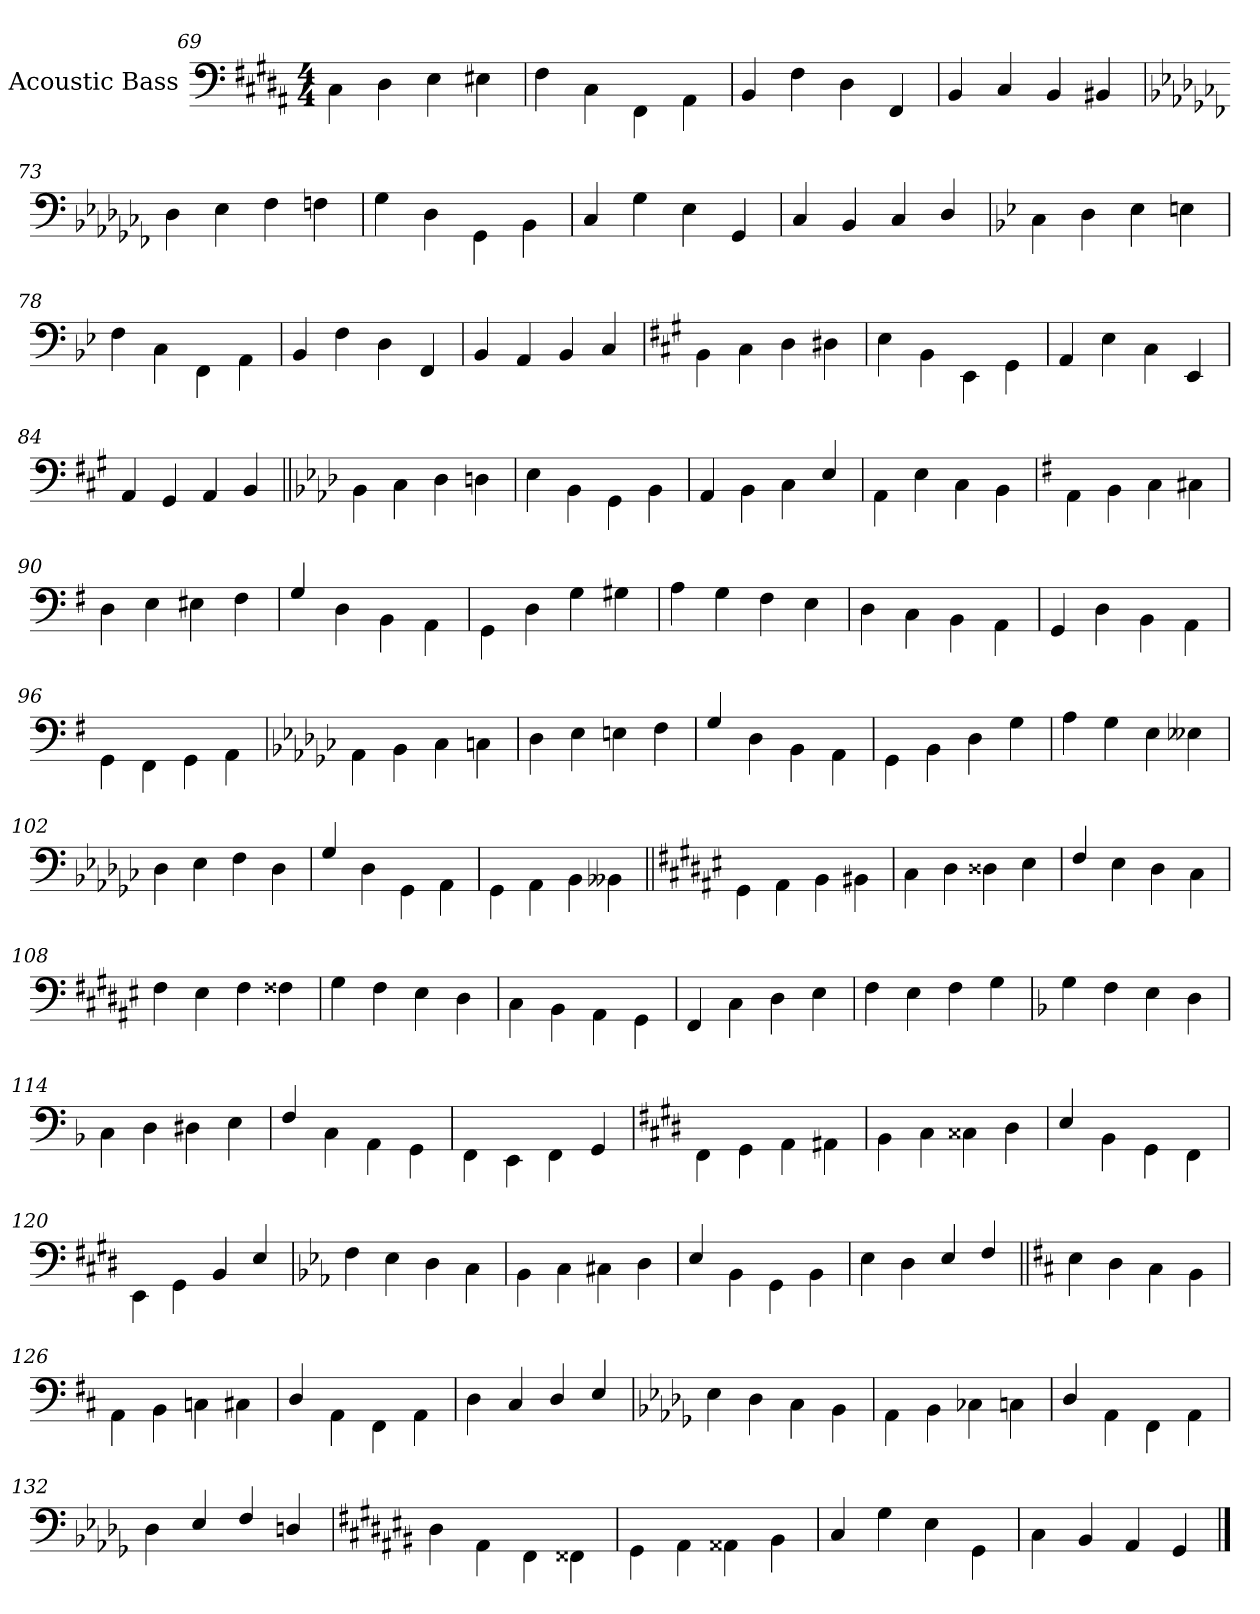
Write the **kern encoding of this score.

**kern
*part1
*staff1
*I"Acoustic Bass
*I'Bass
*clefF4
*ITrd7c12
*k[f#c#g#d#a#]
*M4/4
=69
4CC#\
4DD#\
4EE\
4EE#X\
=70
4FF#\
4CC#\
4FFF#\
4AAA#\
=71
4BBB/
4FF#\
4DD#\
4FFF#/
=72
4BBB/
4CC#/
4BBB/
4BBB#X/
=73
*k[b-e-a-d-g-c-f-]
4DD-\
4EE-\
4FF-\
4FFn\
=74
4GG-\
4DD-\
4GGG-\
4BBB-\
=75
4CC-/
4GG-\
4EE-\
4GGG-/
=76
4CC-/
4BBB-/
4CC-/
4DD-/
=77
*k[b-e-]
4CC\
4DD\
4EE-\
4EEn\
=78
4FF\
4CC\
4FFF\
4AAA\
=79
4BBB-/
4FF\
4DD\
4FFF/
=80
4BBB-/
4AAA/
4BBB-/
4CC/
=81
*k[f#c#g#]
4BBB\
4CC#\
4DD\
4DD#X\
=82
4EE\
4BBB\
4EEE\
4GGG#\
=83
4AAA/
4EE\
4CC#\
4EEE/
=84
4AAA/
4GGG#/
4AAA/
4BBB/
=85||
*k[b-e-a-d-]
4BBB-\
4CC\
4DD-\
4DDn\
=86
4EE-\
4BBB-\
4GGG\
4BBB-\
=87
4AAA-/
4BBB-\
4CC\
4EE-/
=88
4AAA-\
4EE-\
4CC\
4BBB-\
=89
*k[f#]
4AAA\
4BBB\
4CC\
4CC#X\
=90
4DD\
4EE\
4EE#X\
4FF#\
=91
4GG/
4DD\
4BBB\
4AAA\
=92
4GGG\
4DD\
4GG\
4GG#X\
=93
4AA\
4GG\
4FF#\
4EE\
=94
4DD\
4CC\
4BBB\
4AAA\
=95
4GGG/
4DD\
4BBB\
4AAA\
=96
4GGG\
4FFF#\
4GGG\
4AAA\
=97
*k[b-e-a-d-g-c-]
4AAA-\
4BBB-\
4CC-\
4CCn\
=98
4DD-\
4EE-\
4EEn\
4FF\
=99
4GG-/
4DD-\
4BBB-\
4AAA-\
=100
4GGG-\
4BBB-\
4DD-\
4GG-\
=101
4AA-\
4GG-\
4EE-\
4EE--X\
=102
4DD-\
4EE-\
4FF\
4DD-\
=103
4GG-/
4DD-\
4GGG-\
4AAA-\
=104
4GGG-\
4AAA-\
4BBB-\
4BBB--X\
=105||
*k[f#c#g#d#a#e#]
4GGG#\
4AAA#\
4BBB\
4BBB#X\
=106
4CC#\
4DD#\
4DD##X\
4EE#\
=107
4FF#/
4EE#\
4DD#\
4CC#\
=108
4FF#\
4EE#\
4FF#\
4FF##X\
=109
4GG#\
4FF#\
4EE#\
4DD#\
=110
4CC#\
4BBB\
4AAA#\
4GGG#\
=111
4FFF#/
4CC#\
4DD#\
4EE#\
=112
4FF#\
4EE#\
4FF#\
4GG#\
=113
*k[b-]
4GG\
4FF\
4EE\
4DD\
=114
4CC\
4DD\
4DD#X\
4EE\
=115
4FF/
4CC\
4AAA\
4GGG\
=116
4FFF\
4EEE\
4FFF\
4GGG/
=117
*k[f#c#g#d#]
4FFF#\
4GGG#\
4AAA\
4AAA#X\
=118
4BBB\
4CC#\
4CC##X\
4DD#\
=119
4EE/
4BBB\
4GGG#\
4FFF#\
=120
4EEE\
4GGG#\
4BBB/
4EE/
=121
*k[b-e-a-]
4FF\
4EE-\
4DD\
4CC\
=122
4BBB-\
4CC\
4CC#X\
4DD\
=123
4EE-/
4BBB-\
4GGG\
4BBB-\
=124
4EE-\
4DD\
4EE-/
4FF/
=125||
*k[f#c#]
4EE\
4DD\
4CC#\
4BBB\
=126
4AAA\
4BBB\
4CCn\
4CC#X\
=127
4DD/
4AAA\
4FFF#\
4AAA\
=128
4DD\
4CC#/
4DD/
4EE/
=129
*k[b-e-a-d-g-]
4EE-\
4DD-\
4CC\
4BBB-\
=130
4AAA-\
4BBB-\
4CC-X\
4CCn\
=131
4DD-/
4AAA-\
4FFF\
4AAA-\
=132
4DD-\
4EE-/
4FF/
4DDn/
=133
*k[f#c#g#d#a#e#b#]
4DD#\
4AAA#\
4FFF#\
4FFF##X\
=134
4GGG#\
4AAA#\
4AAA##X\
4BBB#\
=135
4CC#/
4GG#\
4EE#\
4GGG#\
=136
4CC#\
4BBB#/
4AAA#/
4GGG#/
==
*-
